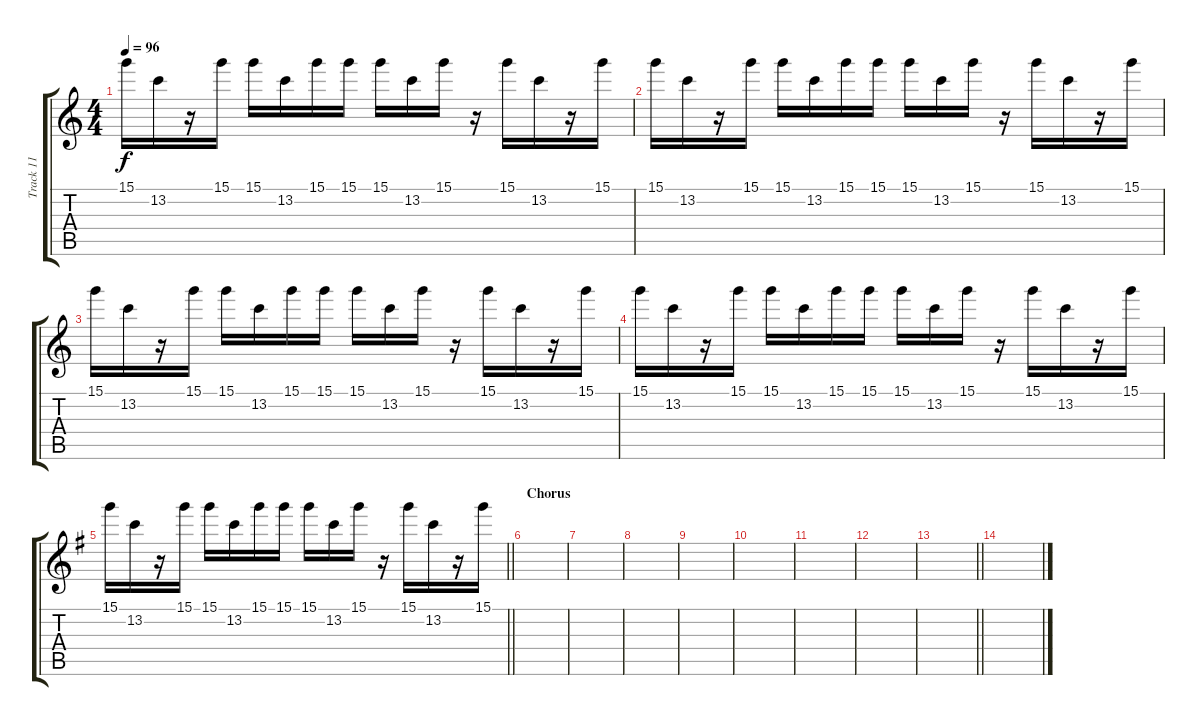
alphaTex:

\track ("Track 11" "Track 11") {instrument pad1newage}
\staff {score tabs}
\tuning (E5 B4 G4 D4 A3 E3) {hide}
\ts (4 4)
\tempo 96
\clef g2
\ks c
15.1.16{dy f} 13.2.16 r.16 15.1.16 15.1.16 13.2.16 15.1.16 15.1.16 15.1.16 13.2.16 15.1.16 r.16 15.1.16 13.2.16 r.16 15.1.16 |
15.1.16 13.2.16 r.16 15.1.16 15.1.16 13.2.16 15.1.16 15.1.16 15.1.16 13.2.16 15.1.16 r.16 15.1.16 13.2.16 r.16 15.1.16 |
15.1.16 13.2.16 r.16 15.1.16 15.1.16 13.2.16 15.1.16 15.1.16 15.1.16 13.2.16 15.1.16 r.16 15.1.16 13.2.16 r.16 15.1.16 |
15.1.16 13.2.16 r.16 15.1.16 15.1.16 13.2.16 15.1.16 15.1.16 15.1.16 13.2.16 15.1.16 r.16 15.1.16 13.2.16 r.16 15.1.16 |
\barLineRight lightlight
\ks g
15.1.16 13.2.16 r.16 15.1.16 15.1.16 13.2.16 15.1.16 15.1.16 15.1.16 13.2.16 15.1.16 r.16 15.1.16 13.2.16 r.16 15.1.16 |
\section ("" "Chorus")
|
|
|
|
|
|
|
\barLineRight lightlight
|
\section ("" "")
